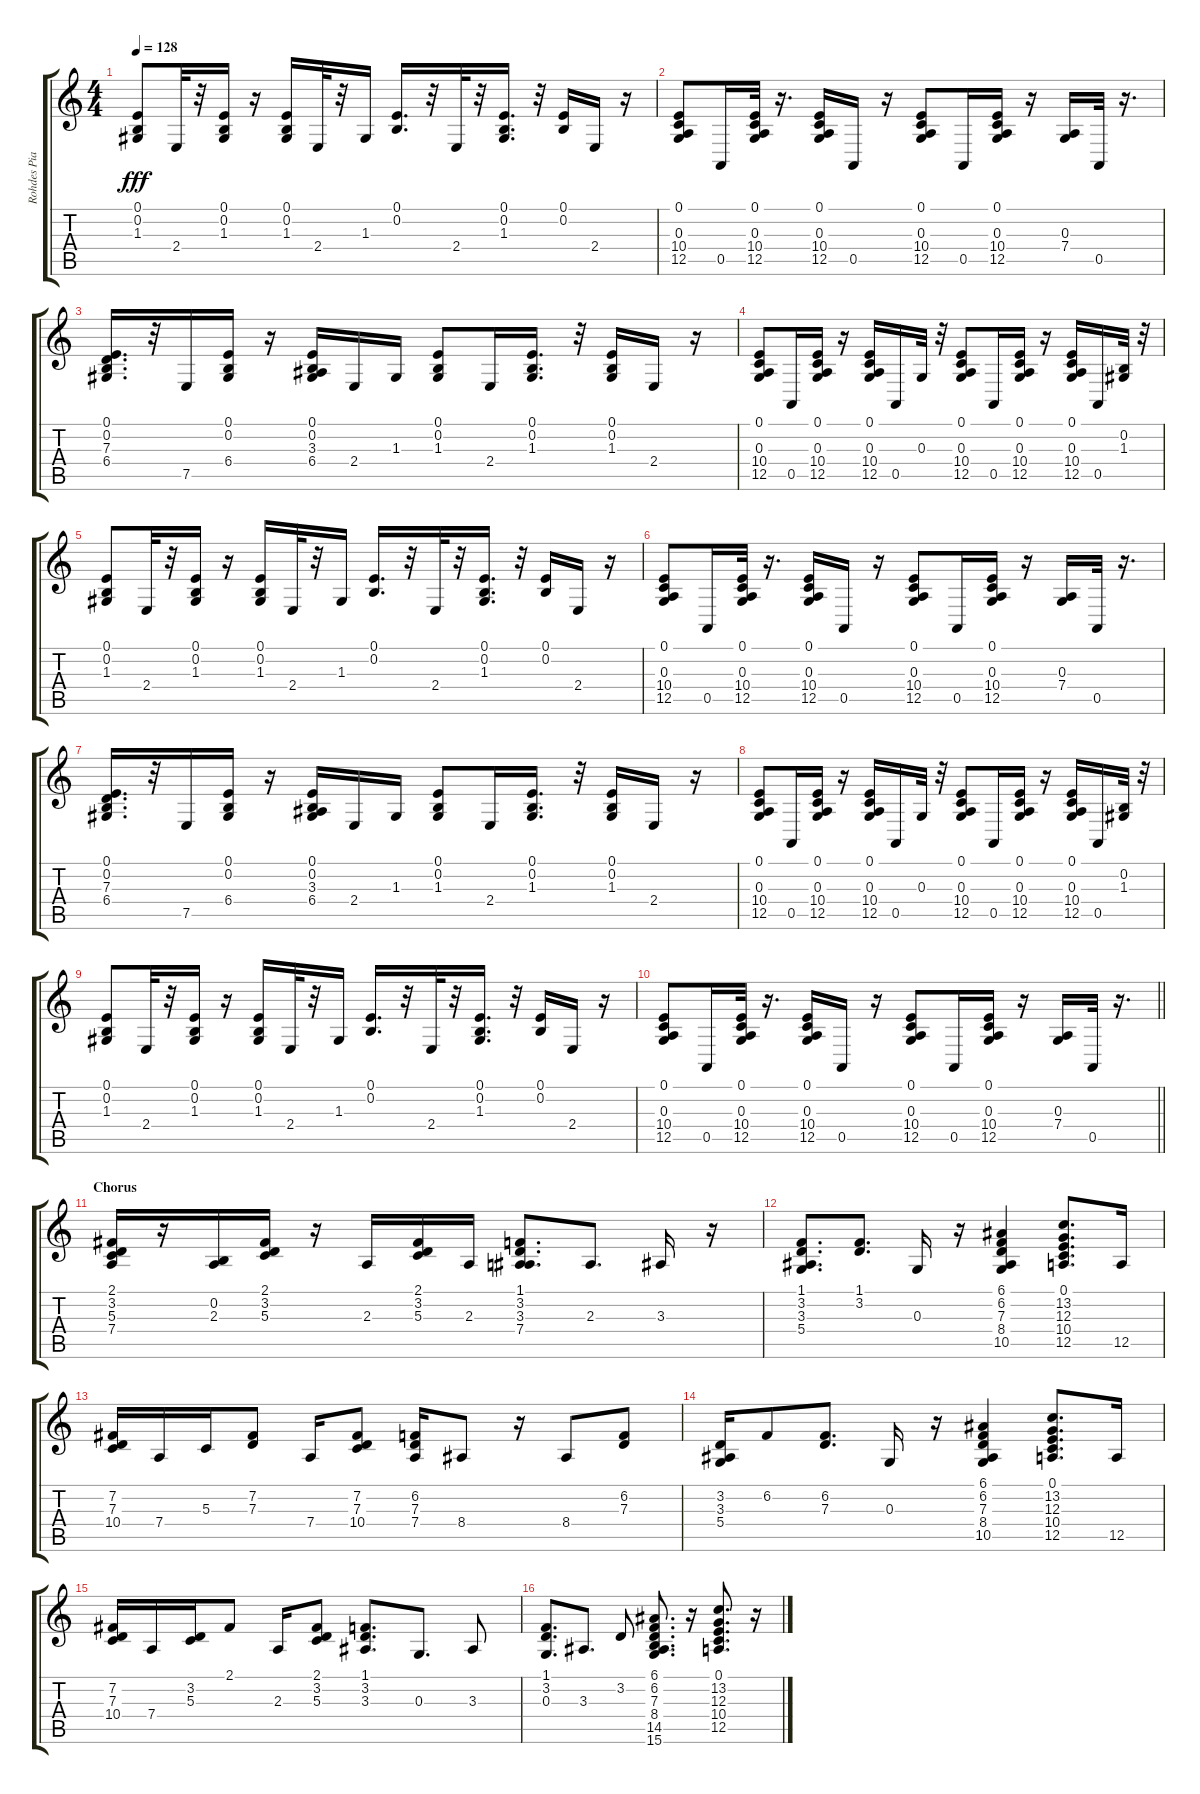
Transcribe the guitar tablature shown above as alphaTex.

\track ("Rohdes Piano" "Rohdes Pia") {instrument electricpiano1}
\staff {score tabs}
\tuning (E4 B3 G3 D3 A2 E2) {hide}
\ts (4 4)
\tempo 128
\clef g2
\ks c
(0.1 0.2 1.3).8{dy fff} 2.4.32 r.32 (0.1 0.2 1.3).16 r.16 (0.1 0.2 1.3).16 2.4.32 r.32 1.3.16 (0.1 0.2).16{d} r.32 2.4.32 r.32 (0.1 0.2 1.3).16{d} r.32 (0.1 0.2).16 2.4.16 r.16 |
(0.1 0.3 10.4 12.5).8 0.5.16 (0.1 0.3 10.4 12.5).32 r.16{d} (0.1 0.3 10.4 12.5).16 0.5.16 r.16 (0.1 0.3 10.4 12.5).8 0.5.16 (0.1 0.3 10.4 12.5).16 r.16 (0.3 7.4).16 0.5.32 r.16{d} |
(0.1 0.2 7.3 6.4).16{d} r.32 7.5.16 (0.1 0.2 6.4).16 r.16 (0.1 0.2 3.3 6.4).16 2.4.16 1.3.16 (0.1 0.2 1.3).8 2.4.16 (0.1 0.2 1.3).16{d} r.32 (0.1 0.2 1.3).16 2.4.16 r.16 |
(0.1 0.3 10.4 12.5).8 0.5.16 (0.1 0.3 10.4 12.5).16 r.16 (0.1 0.3 10.4 12.5).16 0.5.16 0.3.32 r.32 (0.1 0.3 10.4 12.5).8 0.5.16 (0.1 0.3 10.4 12.5).16 r.16 (0.1 0.3 10.4 12.5).16 0.5.16 (0.2 1.3).32 r.32 |
(0.1 0.2 1.3).8 2.4.32 r.32 (0.1 0.2 1.3).16 r.16 (0.1 0.2 1.3).16 2.4.32 r.32 1.3.16 (0.1 0.2).16{d} r.32 2.4.32 r.32 (0.1 0.2 1.3).16{d} r.32 (0.1 0.2).16 2.4.16 r.16 |
(0.1 0.3 10.4 12.5).8 0.5.16 (0.1 0.3 10.4 12.5).32 r.16{d} (0.1 0.3 10.4 12.5).16 0.5.16 r.16 (0.1 0.3 10.4 12.5).8 0.5.16 (0.1 0.3 10.4 12.5).16 r.16 (0.3 7.4).16 0.5.32 r.16{d} |
(0.1 0.2 7.3 6.4).16{d} r.32 7.5.16 (0.1 0.2 6.4).16 r.16 (0.1 0.2 3.3 6.4).16 2.4.16 1.3.16 (0.1 0.2 1.3).8 2.4.16 (0.1 0.2 1.3).16{d} r.32 (0.1 0.2 1.3).16 2.4.16 r.16 |
(0.1 0.3 10.4 12.5).8 0.5.16 (0.1 0.3 10.4 12.5).16 r.16 (0.1 0.3 10.4 12.5).16 0.5.16 0.3.32 r.32 (0.1 0.3 10.4 12.5).8 0.5.16 (0.1 0.3 10.4 12.5).16 r.16 (0.1 0.3 10.4 12.5).16 0.5.16 (0.2 1.3).32 r.32 |
(0.1 0.2 1.3).8 2.4.32 r.32 (0.1 0.2 1.3).16 r.16 (0.1 0.2 1.3).16 2.4.32 r.32 1.3.16 (0.1 0.2).16{d} r.32 2.4.32 r.32 (0.1 0.2 1.3).16{d} r.32 (0.1 0.2).16 2.4.16 r.16 |
\barLineRight lightlight
(0.1 0.3 10.4 12.5).8 0.5.16 (0.1 0.3 10.4 12.5).32 r.16{d} (0.1 0.3 10.4 12.5).16 0.5.16 r.16 (0.1 0.3 10.4 12.5).8 0.5.16 (0.1 0.3 10.4 12.5).16 r.16 (0.3 7.4).16 0.5.32 r.16{d} |
\section ("" "Chorus")
(2.1 3.2 5.3 7.4).16 r.16 (0.2 2.3).16 (2.1 3.2 5.3).16 r.16 2.3.16 (2.1 3.2 5.3).16 2.3.16 (1.1 3.2 3.3 7.4).8{d} 2.3.8{d} 3.3.16 r.16 |
(1.1 3.2 3.3 5.4).8{d} (1.1 3.2).8{d} 0.3.16 r.16 (6.1 6.2 7.3 8.4 10.5).4 (0.1 13.2 12.3 10.4 12.5).8{d} 12.5.16 |
(7.2 7.3 10.4).16 7.4.16 5.3.16 (7.2 7.3).8 7.4.16 (7.2 7.3 10.4).8 (6.2 7.3 7.4).16 8.4.8 r.16 8.4.8 (6.2 7.3).8 |
(3.2 3.3 5.4).16 6.2.8 (6.2 7.3).8{d} 0.3.16 r.16 (6.1 6.2 7.3 8.4 10.5).4 (0.1 13.2 12.3 10.4 12.5).8{d} 12.5.16 |
(7.2 7.3 10.4).16 7.4.16 (3.2 5.3).16 2.1.8 2.3.16 (2.1 3.2 5.3).8 (1.1 3.2 3.3).8{d} 0.3.8{d} 3.3.8 |
(1.1 3.2 0.3).8{d} 3.3.8{d} 3.2.8 (6.1 6.2 7.3 8.4 14.5 15.6).8{d} r.16 (0.1 13.2 12.3 10.4 12.5).8{d} r.16
